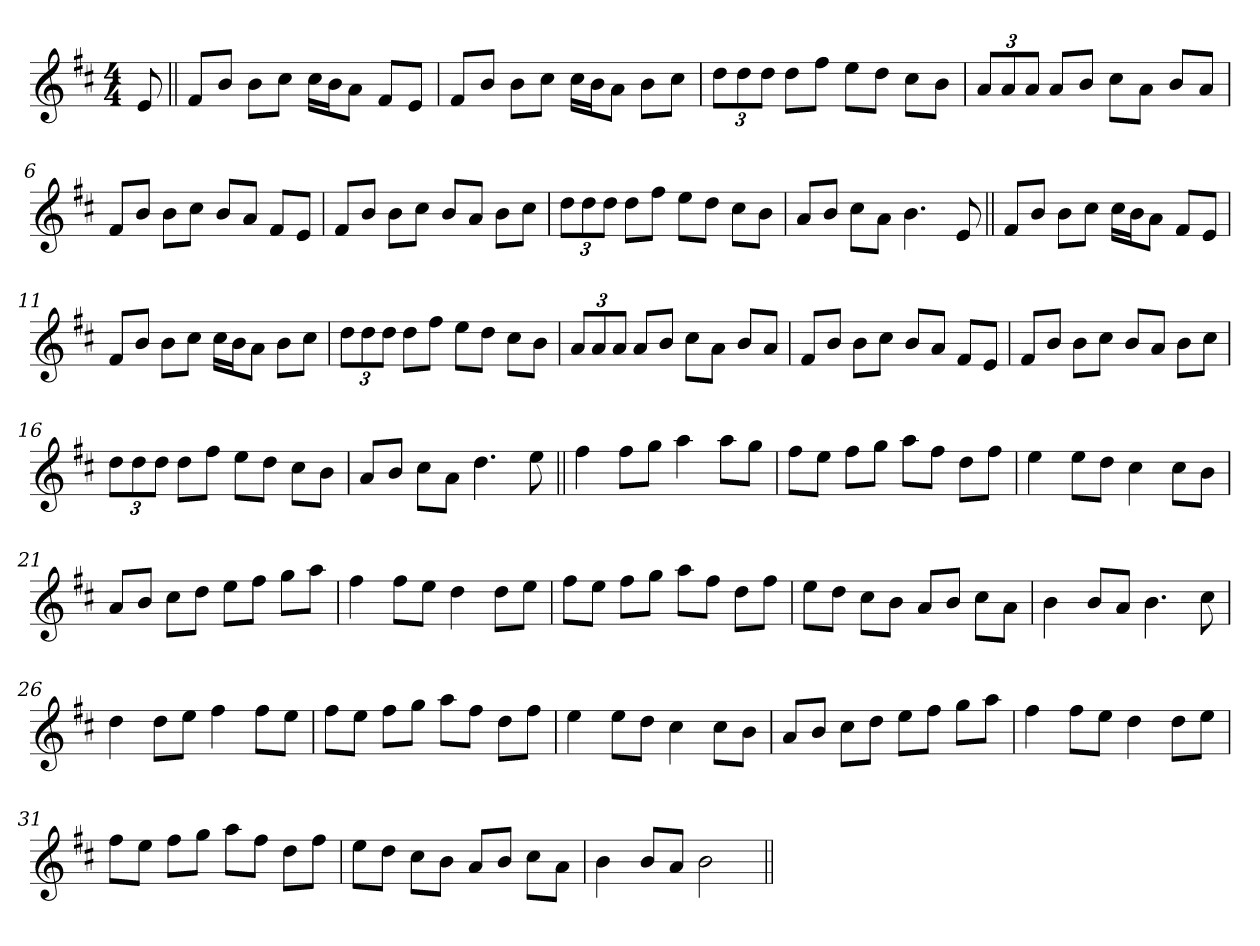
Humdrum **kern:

**kern
*part1
*staff1
*clefG2
*k[f#c#]
*D:
*M4/4
=1
8e/
=2||
8f#/L
8b/J
8b\L
8cc#\J
16cc#\LL
16b\J
8a\J
8f#/L
8e/J
=3
8f#/L
8b/J
8b\L
8cc#\J
16cc#\LL
16b\J
8a\J
8b\L
8cc#\J
=4
12dd\L
12dd\
12dd\J
8dd\L
8ff#\J
8ee\L
8dd\J
8cc#\L
8b\J
=5
12a/L
12a/
12a/J
8a/L
8b/J
8cc#\L
8a\J
8b/L
8a/J
!!LO:LB:g=z
=6
8f#/L
8b/J
8b\L
8cc#\J
8b/L
8a/J
8f#/L
8e/J
=7
8f#/L
8b/J
8b\L
8cc#\J
8b/L
8a/J
8b\L
8cc#\J
=8
12dd\L
12dd\
12dd\J
8dd\L
8ff#\J
8ee\L
8dd\J
8cc#\L
8b\J
=9
8a/L
8b/J
8cc#\L
8a\J
4.b\
8e/
=10||
8f#/L
8b/J
8b\L
8cc#\J
16cc#\LL
16b\J
8a\J
8f#/L
8e/J
!!LO:LB:g=z
=11
8f#/L
8b/J
8b\L
8cc#\J
16cc#\LL
16b\J
8a\J
8b\L
8cc#\J
=12
12dd\L
12dd\
12dd\J
8dd\L
8ff#\J
8ee\L
8dd\J
8cc#\L
8b\J
=13
12a/L
12a/
12a/J
8a/L
8b/J
8cc#\L
8a\J
8b/L
8a/J
=14
8f#/L
8b/J
8b\L
8cc#\J
8b/L
8a/J
8f#/L
8e/J
=15
8f#/L
8b/J
8b\L
8cc#\J
8b/L
8a/J
8b\L
8cc#\J
!!LO:LB:g=z
=16
12dd\L
12dd\
12dd\J
8dd\L
8ff#\J
8ee\L
8dd\J
8cc#\L
8b\J
=17
8a/L
8b/J
8cc#\L
8a\J
4.dd\
8ee\
=18||
4ff#\
8ff#\L
8gg\J
4aa\
8aa\L
8gg\J
=19
8ff#\L
8ee\J
8ff#\L
8gg\J
8aa\L
8ff#\J
8dd\L
8ff#\J
=20
4ee\
8ee\L
8dd\J
4cc#\
8cc#\L
8b\J
!!LO:LB:g=z
=21
8a/L
8b/J
8cc#\L
8dd\J
8ee\L
8ff#\J
8gg\L
8aa\J
=22
4ff#\
8ff#\L
8ee\J
4dd\
8dd\L
8ee\J
=23
8ff#\L
8ee\J
8ff#\L
8gg\J
8aa\L
8ff#\J
8dd\L
8ff#\J
=24
8ee\L
8dd\J
8cc#\L
8b\J
8a/L
8b/J
8cc#\L
8a\J
=25
4b\
8b/L
8a/J
4.b\
8cc#\
=26
4dd\
8dd\L
8ee\J
4ff#\
8ff#\L
8ee\J
!!LO:LB:g=z
=27
8ff#\L
8ee\J
8ff#\L
8gg\J
8aa\L
8ff#\J
8dd\L
8ff#\J
=28
4ee\
8ee\L
8dd\J
4cc#\
8cc#\L
8b\J
=29
8a/L
8b/J
8cc#\L
8dd\J
8ee\L
8ff#\J
8gg\L
8aa\J
=30
4ff#\
8ff#\L
8ee\J
4dd\
8dd\L
8ee\J
=31
8ff#\L
8ee\J
8ff#\L
8gg\J
8aa\L
8ff#\J
8dd\L
8ff#\J
!!LO:LB:g=z
=32
8ee\L
8dd\J
8cc#\L
8b\J
8a/L
8b/J
8cc#\L
8a\J
=33
4b\
8b/L
8a/J
2b\
=||
*-
